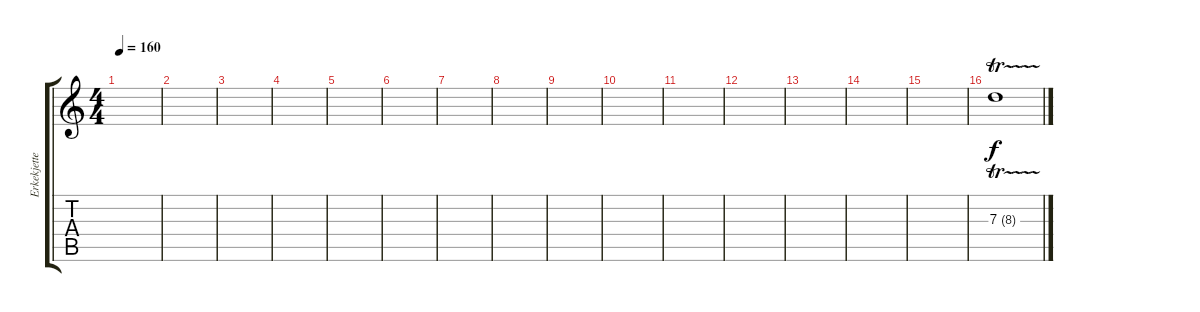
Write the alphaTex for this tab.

\track ("Erkekjetter Silenoz" "Erkekjette") {instrument distortionguitar}
\staff {score tabs}
\tuning (E4 B3 G3 D3 A2 E2) {hide}
\ts (4 4)
\tempo 160
\clef g2
\ks c
|
|
|
|
|
|
|
|
|
|
|
|
|
|
|
7.3{tr (8 16)}.1
